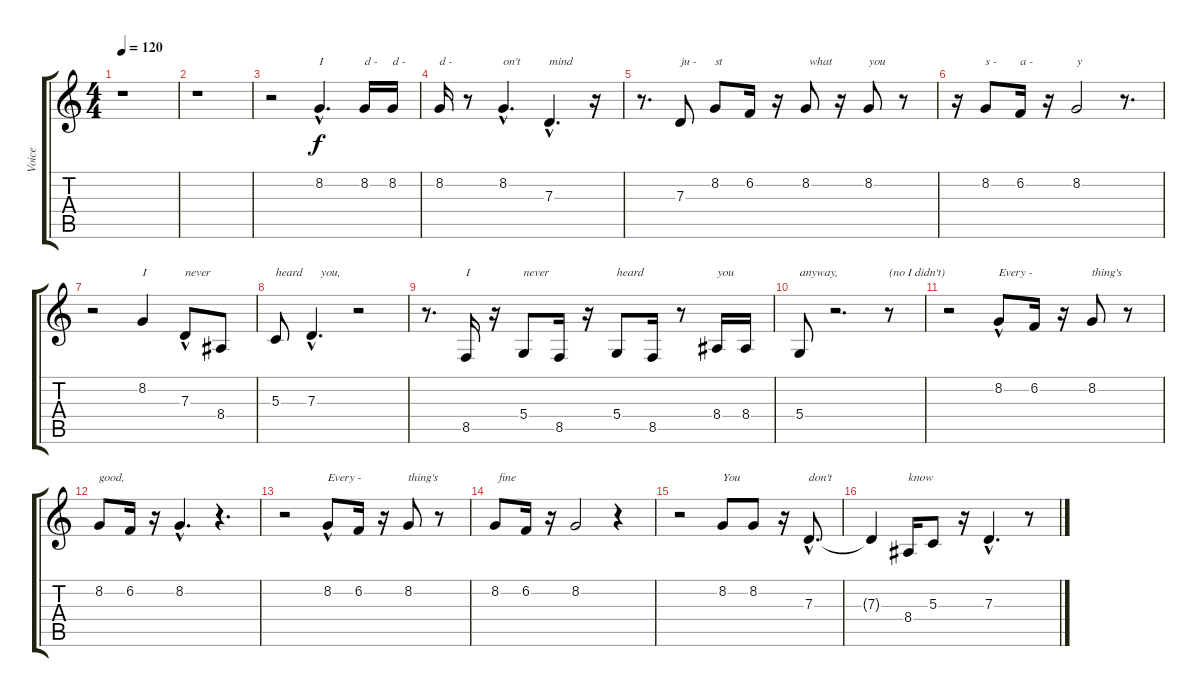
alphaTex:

\track ("Voice" "Voice") {instrument lead3calliope}
\staff {score tabs}
\tuning (E4 B3 G3 D3 A2 E2) {hide}
\ts (4 4)
\tempo 120
\clef g2
\ks c
r.1{dy f} |
r.1 |
r.2 8.2{hac}.4{d txt "I "} 8.2.16{txt "d -"} 8.2.16{txt "d -"} |
8.2.16{txt "d -"} r.8 8.2{hac}.4{d txt "on't "} 7.3{hac}.4{d txt "mind "} r.16 |
r.8{d} 7.3.8{txt "ju -"} 8.2.8{txt "st"} 6.2.16 r.16 8.2.8{txt " what "} r.16 8.2.8{txt "you "} r.8 |
r.16 8.2.8{txt "s -"} 6.2.16{txt "a -"} r.16 8.2.2{txt "y"} r.8{d} |
r.2 8.2.4{txt "I "} 7.3{hac}.8{txt "never "} 8.4.8 |
5.3.8{txt "heard "} 7.3{hac}.4{d txt "   you, "} r.2 |
r.8{d} 8.5.16{txt "I "} r.16 5.4.8{txt "never "} 8.5.16 r.16 5.4.8{txt "heard "} 8.5.16 r.8 8.4.16{txt "you "} 8.4.16 |
5.4.8{txt "anyway,"} r.2{d} r.8{txt "(no I didn't)"} |
r.2 8.2{hac}.8{txt "Every -"} 6.2.16 r.16 8.2.8{txt "thing's "} r.8 |
8.2.8{txt "good, "} 6.2.16 r.16 8.2{hac}.4{d} r.4{d} |
r.2 8.2{hac}.8{txt "Every -"} 6.2.16 r.16 8.2.8{txt "thing's "} r.8 |
8.2.8{txt " fine"} 6.2.16 r.16 8.2.2 r.4 |
r.2 8.2.8{txt "You "} 8.2.8 r.16 7.3{hac}.8{d txt "don't "} |
7.3{t}.4 8.4.16{txt "know "} 5.3.8 r.16 7.3{hac}.4{d} r.8
